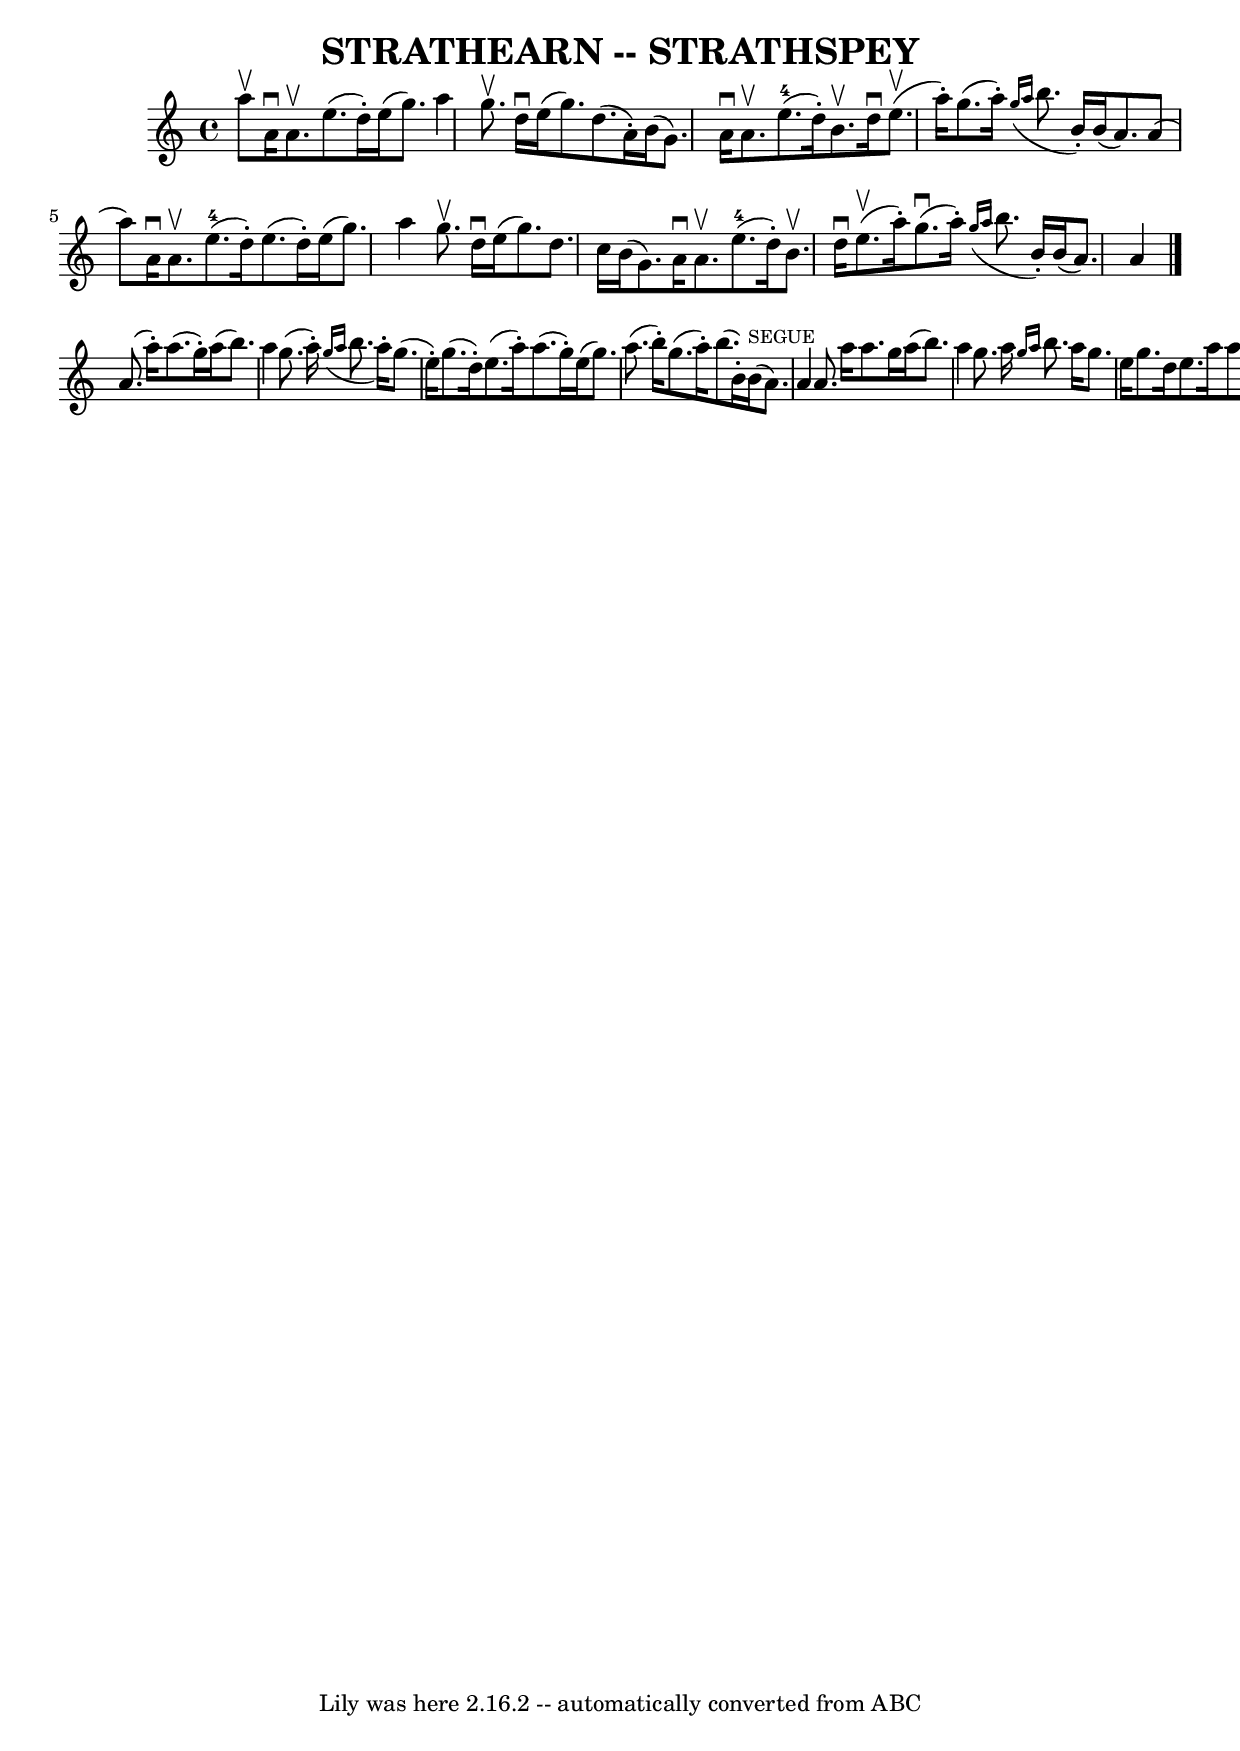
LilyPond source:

\version "2.7.40"
\include "Mammoth.ily"
\header {
	%% book = "Ryan's Mammoth Collection of Fiddle Tunes"
	crossRefNumber = "1"
	footnotes = ""
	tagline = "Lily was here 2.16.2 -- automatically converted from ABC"
	title = "STRATHEARN -- STRATHSPEY"
}
voicedefault =  {


 \override Staff.TimeSignature #'style = #'C
 \time 4/4 % %slurgraces 1
 \key a \minor a''8^\upbow   |
 a'16^\downbow a'8.^\upbow   
e''8. (d''16 -.) e''16 (g''8.) a''4    |
 g''8.^\upbow  
 d''16^\downbow e''16 (g''8.) d''8. (a'16 -.) b'16 (g'8.  
-)   |
 a'16^\downbow a'8.^\upbow e''8.-4(d''16 -.)   
b'8.^\upbow d''16^\downbow e''8. (^\upbow a''16 -.)   |
   
g''8. (a''16 -.)   \grace { g''16 (a''16  } b''8. b'16 -.)   
b'16 (a'8.) a'8 (a''8)   |
 a'16^\downbow a'8. 
^\upbow e''8.-4(d''16 -.) e''8. (d''16 -.) e''16 (g''8. 
) a''4    |
 g''8.^\upbow d''16^\downbow e''16 (g''8.)  
 d''8. c''16 b'16 (g'8.)   |
 a'16^\downbow a'8. 
^\upbow e''8.-4(d''16 -.) b'8.^\upbow d''16^\downbow     
e''8. (^\upbow a''16 -.)   |
 g''8. (^\downbow a''16 -.)   
\grace { g''16 (a''16  } b''8. b'16 -.) b'16 (a'8.) a'4  
  \bar "|." a'8. (a''16 -.) a''8. (g''16 -.) a''16 (b''8.  
-) a''4    |
 g''8. (a''16 -.)   \grace { g''16 (a''16  }  
 b''8. a''16 -.) g''8. (e''16 -.) g''8. (d''16 -.)   
|
 e''8. (a''16 -.) a''8. (g''16 -.) e''16 (g''8.  
-) a''8. (b''16 -.)   |
 g''8. (a''16 -.) b''8. (b'16 
-.) b'16^\segue(a'8.) a'4    |
 a'8. a''16    
a''8. g''16 a''16 (b''8.) a''4    |
 g''8. a''16  
\grace { g''16 a''16  } b''8. a''16 g''8. e''16 g''8.    
d''16    |
 e''8. a''16 a''8. g''16 e''16 (g''8.)   
a''8. b''16 -.   |
 g''8. a''16 b''8. b'16 b'16 (a'8. 
) a'8    \bar "|."   
}

\score{
    <<

	\context Staff="default"
	{
	    \voicedefault 
	}

    >>
	\layout {
	}
	\midi {}
}
